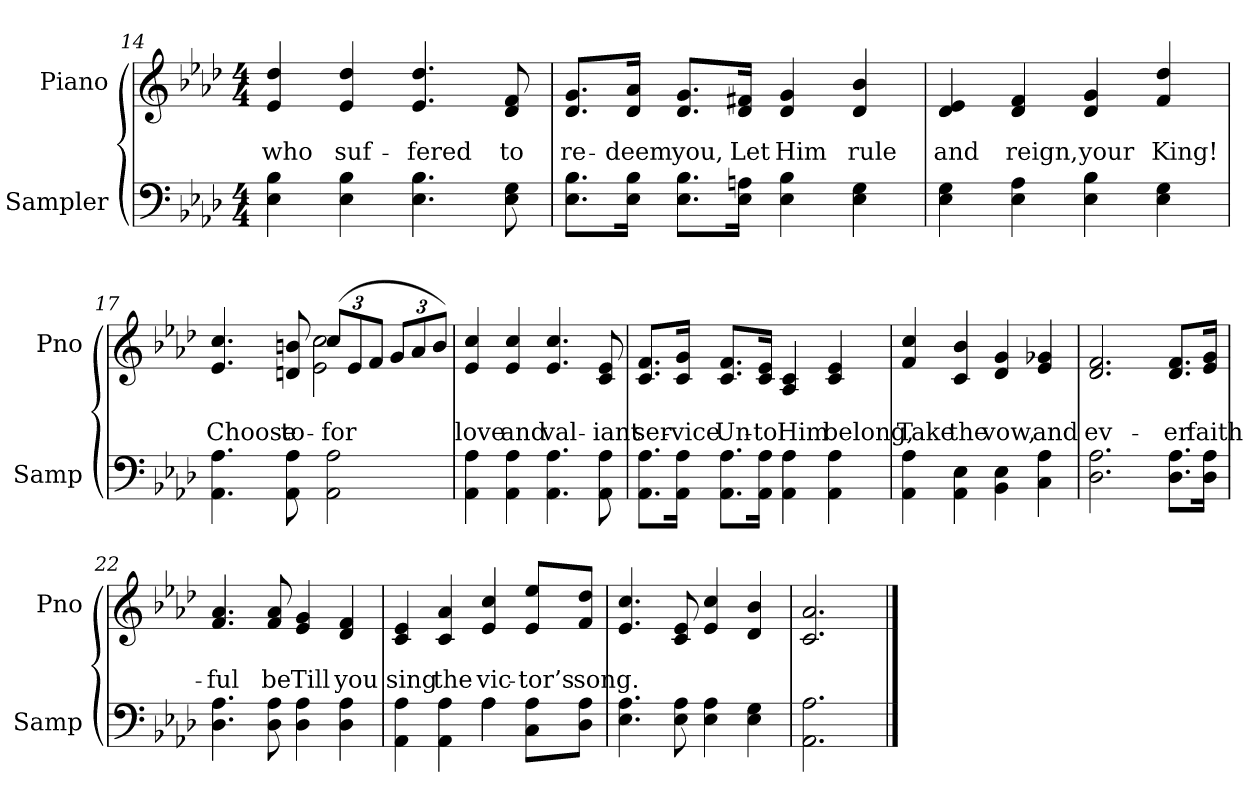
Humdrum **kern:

**kern	**kern	**text	**text
*part2	*part1	*part1	*part1
*staff2	*staff1	*staff1	*staff1
*I"Sampler	*I"Piano	*	*
*I'Samp	*I'Pno	*	*
*clefF4	*clefG2	*	*
*k[b-e-a-d-]	*k[b-e-a-d-]	*	*
*A-:	*A-:	*	*
*M4/4	*M4/4	*	*
=14	=14	=14	=14
4E- 4B-	4e- 4dd-	.	who
4E- 4B-	4e- 4dd-	.	suf-
4.E- 4.B-	4.e- 4.dd-	.	-fered
8E- 8G	8d- 8f	.	to
=15	=15	=15	=15
8.E-\ 8.B-\L	8.d-/ 8.g/L	.	re-
16E-\ 16B-\Jk	16d-/ 16a-/Jk	.	-deem
8.E-\ 8.B-\L	8.d-/ 8.g/L	.	you,
16E-\ 16An\Jk	16d-/ 16f#X/Jk	.	Let
4E- 4B-	4d- 4g	.	Him
4E- 4G	4d- 4b-	.	rule
=16	=16	=16	=16
4E- 4G	4d- 4e-	.	and
4E- 4A-	4d- 4f	.	reign,
4E- 4B-	4d- 4g	.	your
4E- 4G	4f 4dd-	.	King!
=17	=17	=17	=17
*	*^	*	*
4.AA- 4.A-	4.e- 4.cc	2ryy	.	Choose
8AA- 8A-	8dn 8bn	.	.	to-
2AA- 2A-	(12cc/L	2e- 2cc	.	for
.	12e-/	.	.	.
.	12f/J	.	.	.
.	12g/L	.	.	.
.	12a-/	.	.	.
.	12b/J)	.	.	.
*	*v	*v	*	*
=18	=18	=18	=18
4AA-\ 4A-\	4e- 4cc	.	love
4AA-\ 4A-\	4e- 4cc	.	and
4.AA-\ 4.A-\	4.e- 4.cc	.	val-
8AA-\ 8A-\	8c 8e-	.	-iant
=19	=19	=19	=19
8.AA-\ 8.A-\L	8.c/ 8.f/L	.	ser-
16AA-\ 16A-\Jk	16c/ 16g/Jk	.	-vice
8.AA-\ 8.A-\L	8.c/ 8.f/L	.	Un-
16AA-\ 16A-\Jk	16c/ 16e-/Jk	.	-to
4AA-\ 4A-\	4A- 4c	.	Him
4AA-\ 4A-\	4c 4e-	.	belong,
=20	=20	=20	=20
4AA-\ 4A-\	4f 4cc	.	Take
4AA-\ 4E-\	4c 4b-	.	the
4BB-\ 4E-\	4d- 4g	.	vow,
4C\ 4A-\	4e- 4g-X	.	and
=21	=21	=21	=21
2.D- 2.A-	2.d- 2.f	.	ev-
8.D-\ 8.A-\L	8.d-/ 8.f/L	.	-er
16D-\ 16A-\Jk	16e-/ 16g/Jk	.	faith-
=22	=22	=22	=22
4.D- 4.A-	4.f 4.a-	.	-ful
8D- 8A-	8f 8a-	.	be
4D- 4A-	4e- 4g	.	Till
4D- 4A-	4d- 4f	.	you
=23	=23	=23	=23
*^	*	*	*
4AA- 4A-	2ryy	4c 4e-	.	sing
4AA- 4A-	.	4c 4a-	.	the
4A-\	4A-	4e- 4cc	.	vic-
8C\ 8A-\L	4ryy	8e-/ 8ee-/L	.	-tor’s
8D-\ 8A-\J	.	8f/ 8dd-/J	.	song.
*v	*v	*	*	*
=24	=24	=24	=24
4.E- 4.A-	4.e- 4.cc	.	.
8E- 8A-	8c 8e-	.	.
4E- 4A-	4e- 4cc	.	.
4E- 4G	4d- 4b-	.	.
=25	=25	=25	=25
2.AA- 2.A-	2.c 2.a-	.	.
==	==	==	==
*-	*-	*-	*-
